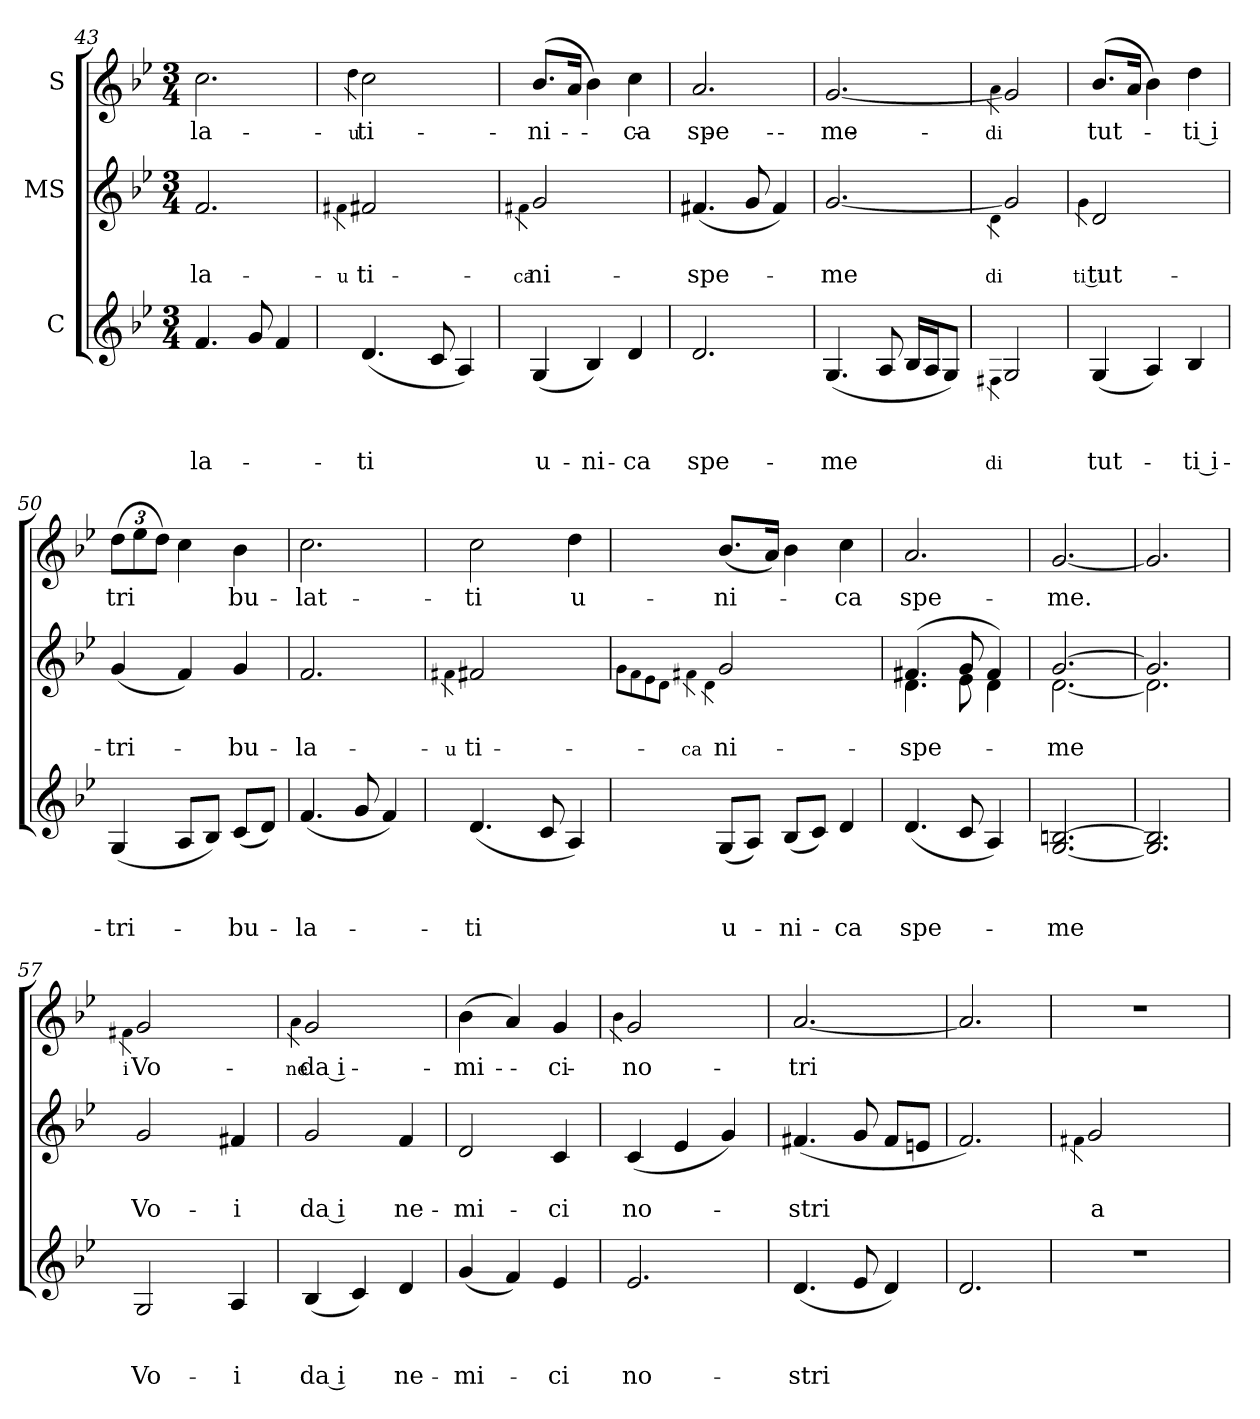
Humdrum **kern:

**kern	**text	**text	**text	**kern	**text	**text	**kern	**text
*part3	*part3	*part3	*part3	*part2	*part2	*part2	*part1	*part1
*staff3	*staff3	*staff3	*staff3	*staff2	*staff2	*staff2	*staff1	*staff1
*I"C	*	*	*	*I"MS	*	*	*I"S	*
!!LO:LB:g=z
*clefG2	*	*	*	*clefG2	*	*	*clefG2	*
*k[b-e-]	*	*	*	*k[b-e-]	*	*	*k[b-e-]	*
*B-:	*	*	*	*B-:	*	*	*B-:	*
*M3/4	*	*	*	*M3/4	*	*	*M3/4	*
=43	=43	=43	=43	=43	=43	=43	=43	=43
!	!	!	!LO:LY:b	!	!	!LO:LY:b	!	!LO:LY:b
4.f/	.	.	-la-	2.f/	.	-la-	2.cc\	-la-
8g/	.	.	.	.	.	.	.	.
4f/	.	.	.	.	.	.	.	.
=44	=44	=44	=44	=44	=44	=44	=44	=44
*	*	*	*	*	*	*	*^	*
!	!	!	!	!	!	!LO:LY:b	!	!	!LO:LY:b
*	*	*	*	*^	*	*	*	*	*
.	.	.	.	.	4qf#\	.	u-	.	4qdd\	u-
!	!	!	!LO:LY:b	!	!	!	!LO:LY:b	!	!	!LO:LY:b
(<4.d/	.	.	-ti	2f#X/	4ryy	.	-ti	2cc\	4ryy	-ti
.	.	.	.	.	2ryy	.	.	.	2ryy	.
8c/	.	.	.	.	.	.	.	.	.	.
4A/)	.	.	.	4ryy	.	.	.	4ryy	.	.
*	*	*	*	*	*	*	*	*v	*v	*
=45	=45	=45	=45	=45	=45	=45	=45	=45	=45
!	!	!	!	!	!	!	!LO:LY:b	!	!
.	.	.	.	.	4qf#X\	.	-ca	.	.
!	!	!	!LO:LY:b	!	!	!	!LO:LY:b	!	!LO:LY:b
(<4G/	.	.	u-	2g/	4ryy	.	-ni-	(>8.b-/L	-ni-
.	.	.	.	.	.	.	.	16a/Jk	.
!	!	!	!LO:LY:b	!	!	!	!	!	!
4B-/)	.	.	-ni-	.	2ryy	.	.	4b-\)	.
!	!	!	!LO:LY:b	!	!	!	!	!	!LO:LY:b
4d/	.	.	-ca	4ryy	.	.	.	4cc\	-ca
*	*	*	*	*v	*v	*	*	*	*
=46	=46	=46	=46	=46	=46	=46	=46	=46
!	!	!	!LO:LY:b	!	!	!LO:LY:b	!	!LO:LY:b
2.d/	.	.	spe-	(4.f#X/	.	spe-	2.a/	spe-
.	.	.	.	8g/	.	.	.	.
.	.	.	.	4f#/)	.	.	.	.
=47	=47	=47	=47	=47	=47	=47	=47	=47
!	!	!	!LO:LY:b	!	!	!LO:LY:b	!	!LO:LY:b
(<4.G/	.	.	-me	[<2.g/	.	-me	[<2.g/	-me
8A/	.	.	.	.	.	.	.	.
16B-/LL	.	.	.	.	.	.	.	.
16A/J	.	.	.	.	.	.	.	.
8G/J)	.	.	.	.	.	.	.	.
=48	=48	=48	=48	=48	=48	=48	=48	=48
*	*	*	*	*	*	*	*^	*
!	!	!	!LO:LY:b	!	!	!LO:LY:b	!	!	!LO:LY:b
*^	*	*	*	*^	*	*	*	*	*
.	4qF#X\	.	.	di	.	4qd\	.	di	.	4qa\	di
2G/	2ryy	.	.	.	2g/]	2ryy	.	.	2g/]	2ryy	.
!!LO:LB:g=z
=49	=49	=49	=49	=49	=49	=49	=49	=49	=49	=49	=49
!	!	!	!	!	!	!	!	!LO:LY:b:rj	!	!	!
*v	*v	*	*	*	*	*	*	*	*v	*v	*
.	.	.	.	.	4qg\	.	-ti i	.	.
!	!	!	!LO:LY:b	!	!	!	!LO:LY:b	!	!LO:LY:b
(<4G/	.	.	tut-	2d/	4ryy	.	tut-	(>8.b-/L	tut-
.	.	.	.	.	.	.	.	16a/Jk	.
4A/)	.	.	.	.	2ryy	.	.	4b-\)	.
!	!	!	!LO:LY:b:rj	!	!	!	!	!	!LO:LY:b:rj
4B-/	.	.	-ti i-	4ryy	.	.	.	4dd\	-ti i
*	*	*	*	*v	*v	*	*	*	*
=50	=50	=50	=50	=50	=50	=50	=50	=50
!	!	!	!LO:LY:b	!	!	!LO:LY:b	!	!
*	*	*	*	*	*	*	*Xbrackettup	*
!	!	!	!	!	!	!	!	!LO:LY:b
(<4G/	.	.	-tri-	(<4g/	.	tri-	(>12dd\L	tri
.	.	.	.	.	.	.	12ee-\	.
.	.	.	.	.	.	.	12dd\J)	.
8A/L	.	.	.	4f/)	.	.	4cc\	.
8B-/J)	.	.	.	.	.	.	.	.
!	!	!	!LO:LY:b	!	!	!LO:LY:b	!	!LO:LY:b
(<8c/L	.	.	-bu-	4g/	.	-bu-	4b-\	bu-
8d/J)	.	.	.	.	.	.	.	.
=51	=51	=51	=51	=51	=51	=51	=51	=51
!	!	!	!LO:LY:b	!	!	!LO:LY:b	!	!LO:LY:b
(<4.f/	.	.	-la-	2.f/	.	-la-	2.cc\	-lat-
8g/	.	.	.	.	.	.	.	.
4f/)	.	.	.	.	.	.	.	.
=52	=52	=52	=52	=52	=52	=52	=52	=52
*	*	*	*	*^	*	*	*	*
!	!	!	!	!	!	!	!LO:LY:b	!	!
.	.	.	.	.	4qf#\	.	u-	.	.
!	!	!	!LO:LY:b	!	!	!	!LO:LY:b	!	!LO:LY:b
(<4.d/	.	.	-ti	2f#X/	4ryy	.	-ti	2cc\	-ti
.	.	.	.	.	2ryy	.	.	.	.
8c/	.	.	.	.	.	.	.	.	.
!	!	!	!	!	!	!	!	!	!LO:LY:b
4A/)	.	.	.	4ryy	.	.	.	4dd\	u-
=53	=53	=53	=53	=53	=53	=53	=53	=53	=53
.	.	.	.	.	8qg\L	.	.	.	.
.	.	.	.	.	8qf\	.	.	.	.
.	.	.	.	.	8qe-\	.	.	.	.
.	.	.	.	.	8qd\J	.	.	.	.
!	!	!	!	!	!	!	!LO:LY:b	!	!
.	.	.	.	.	4qf#X\	.	-ca	.	.
.	.	.	.	.	4qd\	.	.	.	.
!	!	!	!LO:LY:b	!	!	!	!LO:LY:b	!	!LO:LY:b
(<8G/L	.	.	u-	2g/	4ryy	.	-ni-	(>8.b-/L	-ni-
8A/J)	.	.	.	.	.	.	.	.	.
.	.	.	.	.	.	.	.	16a/Jk)	.
!	!	!	!LO:LY:b	!	!	!	!	!	!
(<8B-/L	.	.	-ni-	.	2ryy	.	.	4b-\	.
8c/J)	.	.	.	.	.	.	.	.	.
!	!	!	!LO:LY:b	!	!	!	!	!	!LO:LY:b
4d/	.	.	-ca	4ryy	.	.	.	4cc\	-ca
=54	=54	=54	=54	=54	=54	=54	=54	=54	=54
!	!	!	!LO:LY:b	!	!	!	!LO:LY:b	!	!LO:LY:b
(<4.d/	.	.	spe-	(4.f#X/	4.d\	.	spe-	2.a/	spe-
8c/	.	.	.	8g/	8e-\	.	.	.	.
4A/)	.	.	.	4f#/)	4d\	.	.	.	.
!!LO:PB:g=z
=55	=55	=55	=55	=55	=55	=55	=55	=55	=55
!	!	!	!LO:LY:b	!	!	!	!LO:LY:b	!	!LO:LY:b
[<2.G/ [>2.Bn/	.	.	-me	[>2.g/	[<2.d\	.	-me	[<2.g/	-me.
=56	=56	=56	=56	=56	=56	=56	=56	=56	=56
2.G/] 2.B/]	.	.	.	2.g/]	2.d\]	.	.	2.g/]	.
=57	=57	=57	=57	=57	=57	=57	=57	=57	=57
*	*	*	*	*	*	*	*	*^	*
!	!	!	!	!	!	!	!	!	!	!LO:LY:b
*	*	*	*	*v	*v	*	*	*	*	*
.	.	.	.	.	.	.	.	4qf#X\	-i
!	!	!	!LO:LY:b	!	!	!LO:LY:b	!	!	!LO:LY:b
2G/	.	.	Vo-	2g/	.	Vo-	2g/	4ryy	Vo-
.	.	.	.	.	.	.	.	2ryy	.
!	!	!	!LO:LY:b	!	!	!LO:LY:b	!	!	!
4A/	.	.	-i	4f#X/	.	-i	4ryy	.	.
=58	=58	=58	=58	=58	=58	=58	=58	=58	=58
!	!	!	!	!	!	!	!	!	!LO:LY:b
.	.	.	.	.	.	.	.	4qa\	ne-
!	!	!	!LO:LY:b	!	!	!LO:LY:b:rj	!	!	!LO:LY:b:rj
(<4B-/	.	.	da i	2g/	.	da i	2g/	4ryy	da i
4c/)	.	.	.	.	.	.	.	2ryy	.
!	!	!	!LO:LY:b	!	!	!LO:LY:b	!	!	!
4d/	.	.	ne-	4f/	.	ne-	4ryy	.	.
*	*	*	*	*	*	*	*v	*v	*
=59	=59	=59	=59	=59	=59	=59	=59	=59
!	!	!	!LO:LY:b	!	!	!LO:LY:b	!	!LO:LY:b
(<4g/	.	.	-mi-	2d/	.	-mi-	(>4b-\	-mi-
4f/)	.	.	.	.	.	.	4a/)	.
!	!	!	!LO:LY:b	!	!	!LO:LY:b	!	!LO:LY:b
4e-/	.	.	-ci	4c/	.	-ci	4g/	-ci
=60	=60	=60	=60	=60	=60	=60	=60	=60
*	*	*	*	*	*	*	*^	*
.	.	.	.	.	.	.	.	4qb-\)	.
!	!	!	!LO:LY:b	!	!	!LO:LY:b	!	!	!LO:LY:b
2.e-/	.	.	no-	(<4c/	.	no-	(>2g/	4ryy	no-
.	.	.	.	4e-/	.	.	.	2ryy	.
.	.	.	.	4g/)	.	.	4ryy	.	.
*	*	*	*	*	*	*	*v	*v	*
!!LO:LB:g=z
=61	=61	=61	=61	=61	=61	=61	=61	=61
!	!	!	!LO:LY:b	!	!	!LO:LY:b	!	!LO:LY:b
(<4.d/	.	.	-stri	(<4.f#X/	.	-stri	[<2.a/	-tri
8e-/	.	.	.	8g/	.	.	.	.
4d/)	.	.	.	8f#/L	.	.	.	.
.	.	.	.	8en/J	.	.	.	.
=62	=62	=62	=62	=62	=62	=62	=62	=62
2.d/	.	.	.	2.f/)	.	.	2.a/]	.
=63	=63	=63	=63	=63	=63	=63	=63	=63
*	*	*	*	*^	*	*	*	*
.	.	.	.	.	4qf#X\)	.	.	.	.
!LO:N:vis=1	!	!	!	!	!	!	!LO:LY:b:rj	!LO:N:vis=1	!
2.r	.	.	.	(<2g/	4ryy	.	a	2.r	.
.	.	.	.	.	2ryy	.	.	.	.
.	.	.	.	4ryy	.	.	.	.	.
*	*	*	*	*v	*v	*	*	*	*
=	=	=	=	=	=	=	=	=
*-	*-	*-	*-	*-	*-	*-	*-	*-
